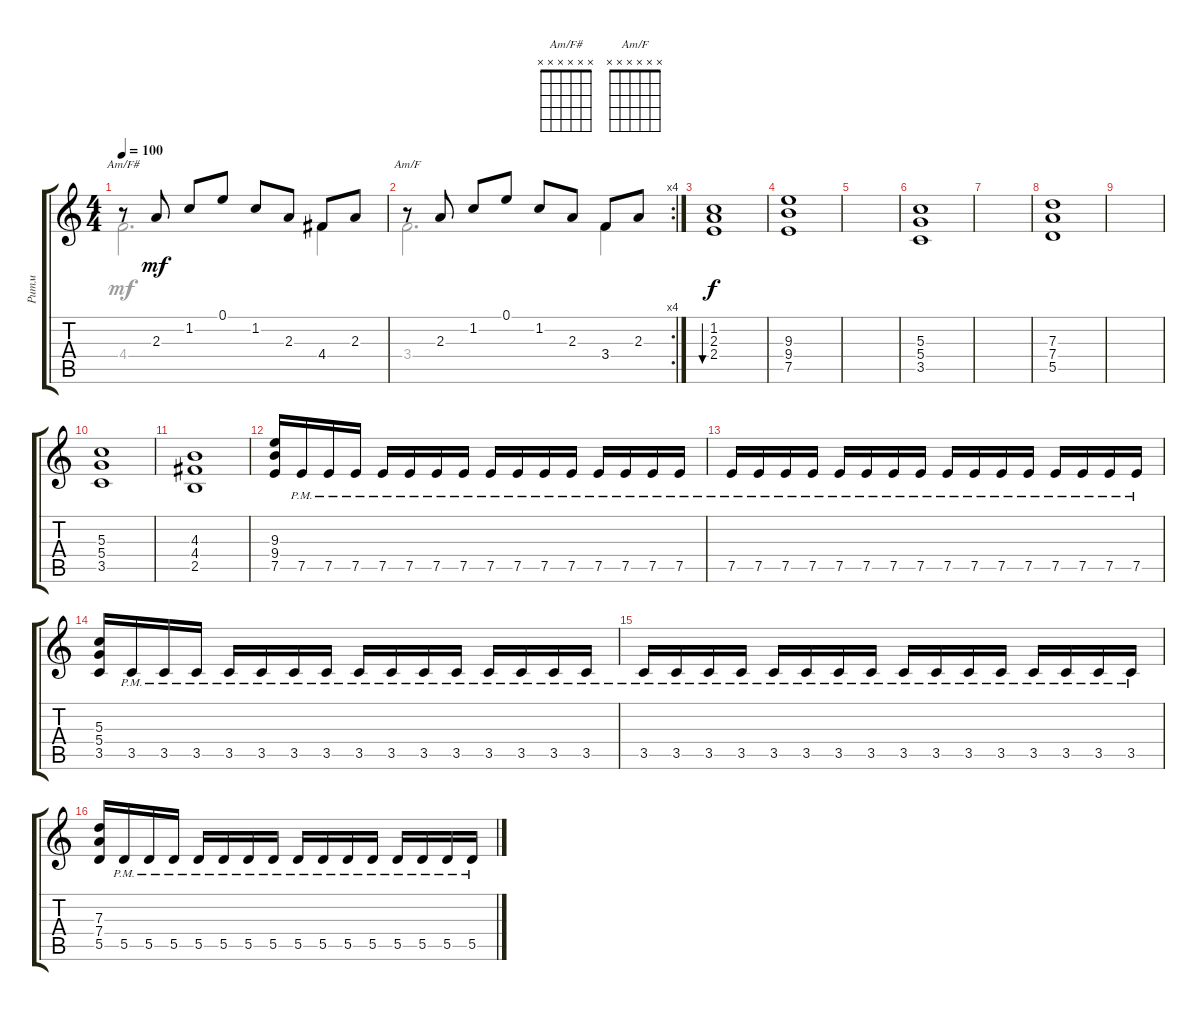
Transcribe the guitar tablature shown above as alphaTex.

\track ("Ритм" "Ритм") {instrument distortionguitar}
\staff {score tabs}
\tuning (E4 B3 G3 D3 A2 E2) {hide}
\chord ("Am/F#" x x x x x x)
\chord ("Am/F" x x x x x x)
\voice
\ts (4 4)
\tempo 100
\clef g2
\ks c
r.8{ch "Am/F#" dy mf} 2.3.8 1.2.8 0.1.8 1.2.8 2.3.8{beam split} 4.4.8 2.3.8 |
\rc 4
r.8{ch "Am/F"} 2.3.8 1.2.8 0.1.8 1.2.8 2.3.8{beam split} 3.4.8 2.3.8 |
(1.2 2.3 2.4).1{bu 480 dy f instrument acousticguitarsteel} |
(9.3 9.4 7.5).1{instrument distortionguitar} |
|
(5.3 5.4 3.5).1 |
|
(7.3 7.4 5.5).1 |
|
(5.3 5.4 3.5).1 |
(4.3 4.4 2.5).1 |
(9.3 9.4 7.5).16 7.5{pm}.16 7.5{pm}.16 7.5{pm}.16 7.5{pm}.16 7.5{pm}.16 7.5{pm}.16 7.5{pm}.16 7.5{pm}.16 7.5{pm}.16 7.5{pm}.16 7.5{pm}.16 7.5{pm}.16 7.5{pm}.16 7.5{pm}.16 7.5{pm}.16 |
7.5{pm}.16 7.5{pm}.16 7.5{pm}.16 7.5{pm}.16 7.5{pm}.16 7.5{pm}.16 7.5{pm}.16 7.5{pm}.16 7.5{pm}.16 7.5{pm}.16 7.5{pm}.16 7.5{pm}.16 7.5{pm}.16 7.5{pm}.16 7.5{pm}.16 7.5{pm}.16 |
(5.3 5.4 3.5).16 3.5{pm}.16 3.5{pm}.16 3.5{pm}.16 3.5{pm}.16 3.5{pm}.16 3.5{pm}.16 3.5{pm}.16 3.5{pm}.16 3.5{pm}.16 3.5{pm}.16 3.5{pm}.16 3.5{pm}.16 3.5{pm}.16 3.5{pm}.16 3.5{pm}.16 |
3.5{pm}.16 3.5{pm}.16 3.5{pm}.16 3.5{pm}.16 3.5{pm}.16 3.5{pm}.16 3.5{pm}.16 3.5{pm}.16 3.5{pm}.16 3.5{pm}.16 3.5{pm}.16 3.5{pm}.16 3.5{pm}.16 3.5{pm}.16 3.5{pm}.16 3.5{pm}.16 |
(7.3 7.4 5.5).16 5.5{pm}.16 5.5{pm}.16 5.5{pm}.16 5.5{pm}.16 5.5{pm}.16 5.5{pm}.16 5.5{pm}.16 5.5{pm}.16 5.5{pm}.16 5.5{pm}.16 5.5{pm}.16 5.5{pm}.16 5.5{pm}.16 5.5{pm}.16 5.5{pm}.16
\voice
\clef g2
\ottava regular
\simile none
\ks c
4.4.2{d dy mf} 4.4.4 |
3.4.2{d} 3.4.4 |
|
|
|
|
|
|
|
|
|
|
|
|
|
